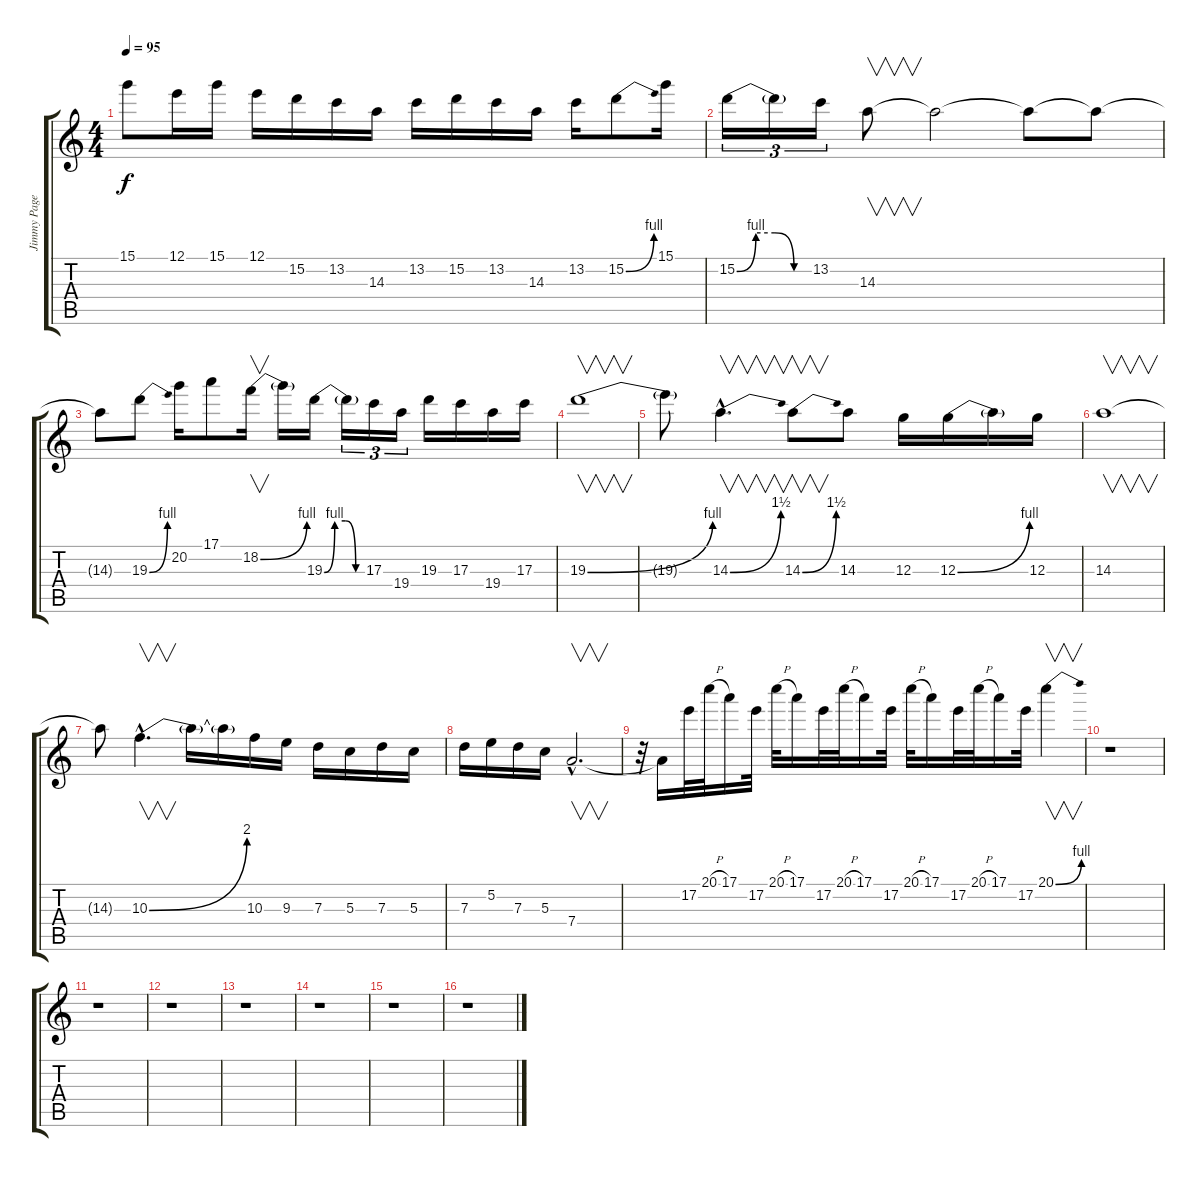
\track ("Jimmy Page ( Solo )" "Jimmy Page") {instrument distortionguitar}
\staff {score tabs}
\tuning (E4 B3 G3 D3 A2 E2) {hide}
\ts (4 4)
\tempo 95
\clef g2
\ks c
15.1{t}.8{dy f} 12.1.16 15.1.16 12.1.16 15.2.16 13.2.16 14.3.16 13.2.16 15.2.16 13.2.16 14.3.16 13.2.16 15.2{be (bend 0 0 60 4)}.8 15.1.16 |
15.2{be (custom 0 0 15 4 30 4 45 0 60 0)}.16{tu (3 2)} 15.2{t}.16{tu (3 2)} 13.2.16{tu (3 2)} 14.3.8{v} 14.3{t}.2 14.3{t}.8 14.3{t}.8 |
14.3{t}.8 19.3{be (bend 0 0 60 4)}.8 20.2.16 17.1.8 18.2{be (bend 0 0 60 4)}.16{v} 18.2{t}.16 19.3{be (custom 0 0 15 4 30 4 45 0 60 0)}.16 19.3{t}.16{tu (3 2)} 17.3.16{tu (3 2)} 19.4.16{tu (3 2)} 19.3.16 17.3.16 19.4.16 17.3.16 |
19.3{be (bend 0 0 60 4)}.1{v} |
19.3{t}.8 14.3{be (bend 0 0 60 6) hac}.4{v d} 14.3{be (bend 0 0 60 6)}.8{v} 14.3.8 12.3.16 12.3{be (bend 0 0 60 4)}.16 12.3{t}.16 12.3.16 |
14.3.1{v} |
14.3{t}.8 10.3{be (bend 0 0 60 8) hac}.4{v d} 10.3{t}.16 10.3{t}.16 10.3.16 9.3.16 7.3.16 5.3.16 7.3.16 5.3.16 |
7.3.16 5.2.16 7.3.16 5.3.16 7.4{hac}.2{v d} |
r.32 7.4{t}.16 17.2.32 20.1{h}.32 17.1.16 17.2.32 20.1{h}.32 17.1.16 17.2.32 20.1{h}.32 17.1.16 17.2.32 20.1{h}.32 17.1.16 17.2.32 20.1{h}.32 17.1.16 17.2.32 20.1{be (bend 0 0 60 4)}.4{v} |
r.1 |
r.1 |
r.1 |
r.1 |
r.1 |
r.1 |
r.1
